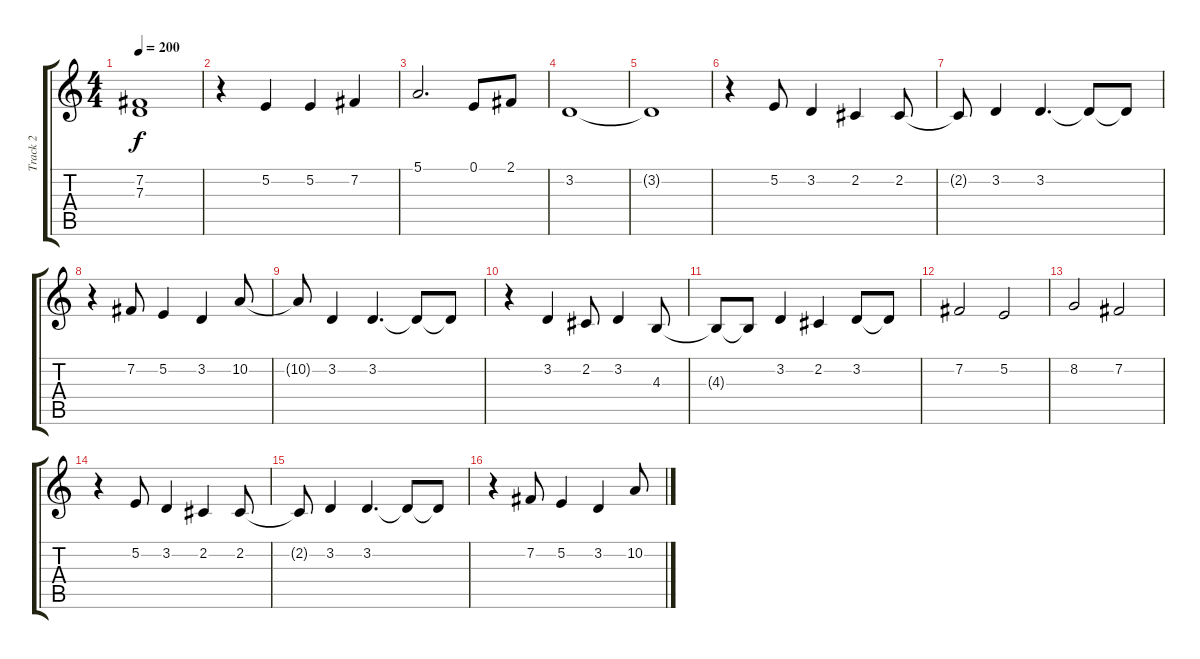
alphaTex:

\track ("Track 2" "Track 2") {instrument brasssection}
\staff {score tabs}
\tuning (E4 B3 G3 D3 A2 E2) {hide}
\ts (4 4)
\tempo 200
\clef g2
\ks c
(7.2{t} 7.3{t}).1{dy f} |
r.4 5.2.4 5.2.4 7.2.4 |
5.1.2{d} 0.1.8 2.1.8 |
3.2.1 |
3.2{t}.1 |
r.4 5.2.8 3.2.4 2.2.4 2.2.8 |
2.2{t}.8 3.2.4 3.2.4{d} 3.2{t}.8 3.2{t}.8 |
r.4 7.2.8 5.2.4 3.2.4 10.2.8 |
10.2{t}.8 3.2.4 3.2.4{d} 3.2{t}.8 3.2{t}.8 |
r.4 3.2.4 2.2.8 3.2.4 4.3.8 |
4.3{t}.8 4.3{t}.8 3.2.4 2.2.4 3.2.8 3.2{t}.8 |
7.2.2 5.2.2 |
8.2.2 7.2.2 |
r.4 5.2.8 3.2.4 2.2.4 2.2.8 |
2.2{t}.8 3.2.4 3.2.4{d} 3.2{t}.8 3.2{t}.8 |
r.4 7.2.8 5.2.4 3.2.4 10.2.8
